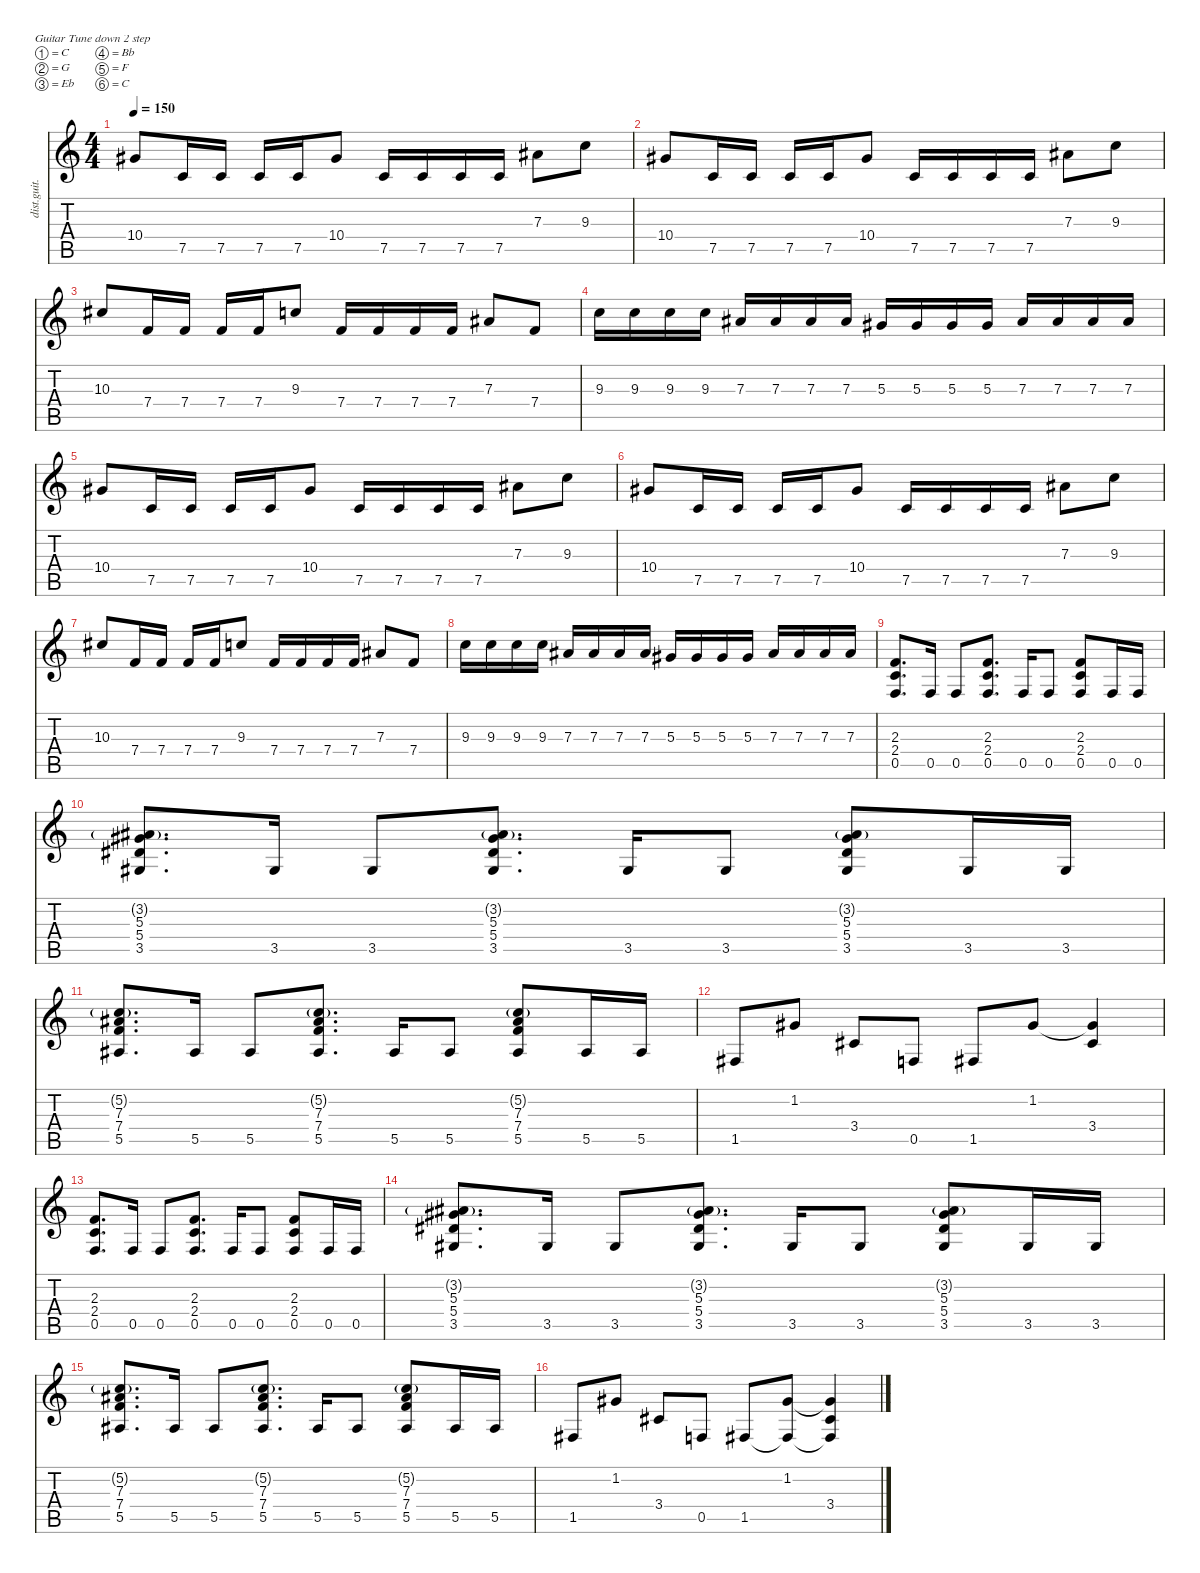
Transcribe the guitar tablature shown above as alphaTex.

\defaultSystemsLayout 4
\hideDynamics
\bracketExtendMode nobrackets
\otherSystemsTrackNameOrientation horizontal
\track ("Guitar 1" "dist.guit.") {mute instrument distortionguitar}
\staff {score tabs}
\tuning (C4 G3 Eb3 Bb2 F2 C2)
\ts (4 4)
\tempo 150
\clef g2
\ks c
10.4{acc #}.8{dy f beam Up} 7.5.16{beam Up} 7.5.16{beam Up} 7.5.16{beam Up} 7.5.16{beam Up} 10.4{acc #}.8{beam Up} 7.5.16{beam Up} 7.5.16{beam Up} 7.5.16{beam Up} 7.5.16{beam Up} 7.3{acc #}.8{beam Down} 9.3.8{beam Down} |
10.4{acc #}.8{beam Up} 7.5.16{beam Up} 7.5.16{beam Up} 7.5.16{beam Up} 7.5.16{beam Up} 10.4{acc #}.8{beam Up} 7.5.16{beam Up} 7.5.16{beam Up} 7.5.16{beam Up} 7.5.16{beam Up} 7.3{acc #}.8{beam Down} 9.3.8{beam Down} |
10.3{acc #}.8{beam Up} 7.4.16{beam Up} 7.4.16{beam Up} 7.4.16{beam Up} 7.4.16{beam Up} 9.3.8{beam Up} 7.4.16{beam Up} 7.4.16{beam Up} 7.4.16{beam Up} 7.4.16{beam Up} 7.3{acc #}.8{beam Up} 7.4.8{beam Up} |
9.3.16{beam Down} 9.3.16{beam Down} 9.3.16{beam Down} 9.3.16{beam Down} 7.3{acc #}.16{beam Up} 7.3{acc #}.16{beam Up} 7.3{acc #}.16{beam Up} 7.3{acc #}.16{beam Up} 5.3{acc #}.16{beam Up} 5.3{acc #}.16{beam Up} 5.3{acc #}.16{beam Up} 5.3{acc #}.16{beam Up} 7.3{acc #}.16{beam Up} 7.3{acc #}.16{beam Up} 7.3{acc #}.16{beam Up} 7.3{acc #}.16{beam Up} |
10.4{acc #}.8{beam Up} 7.5.16{beam Up} 7.5.16{beam Up} 7.5.16{beam Up} 7.5.16{beam Up} 10.4{acc #}.8{beam Up} 7.5.16{beam Up} 7.5.16{beam Up} 7.5.16{beam Up} 7.5.16{beam Up} 7.3{acc #}.8{beam Down} 9.3.8{beam Down} |
10.4{acc #}.8{beam Up} 7.5.16{beam Up} 7.5.16{beam Up} 7.5.16{beam Up} 7.5.16{beam Up} 10.4{acc #}.8{beam Up} 7.5.16{beam Up} 7.5.16{beam Up} 7.5.16{beam Up} 7.5.16{beam Up} 7.3{acc #}.8{beam Down} 9.3.8{beam Down} |
10.3{acc #}.8{beam Up} 7.4.16{beam Up} 7.4.16{beam Up} 7.4.16{beam Up} 7.4.16{beam Up} 9.3.8{beam Up} 7.4.16{beam Up} 7.4.16{beam Up} 7.4.16{beam Up} 7.4.16{beam Up} 7.3{acc #}.8{beam Up} 7.4.8{beam Up} |
9.3.16{beam Down} 9.3.16{beam Down} 9.3.16{beam Down} 9.3.16{beam Down} 7.3{acc #}.16{beam Up} 7.3{acc #}.16{beam Up} 7.3{acc #}.16{beam Up} 7.3{acc #}.16{beam Up} 5.3{acc #}.16{beam Up} 5.3{acc #}.16{beam Up} 5.3{acc #}.16{beam Up} 5.3{acc #}.16{beam Up} 7.3{acc #}.16{beam Up} 7.3{acc #}.16{beam Up} 7.3{acc #}.16{beam Up} 7.3{acc #}.16{beam Up} |
(2.3 2.4 0.5).8{d dy mf beam Up} 0.5.16{beam Up} 0.5.8{beam Up} (2.3 2.4 0.5).8{d beam Up} 0.5.16{beam Up} 0.5.8{beam Up} (2.3 2.4 0.5).8{beam Up} 0.5.16{beam Up} 0.5.16{beam Up} |
(3.2{g acc #} 5.3{acc #} 5.4{acc #} 3.5{acc #}).8{d beam Up} 3.5{acc #}.16{beam Up} 3.5{acc #}.8{beam Up} (3.2{g acc #} 5.3{acc #} 5.4{acc #} 3.5{acc #}).8{d beam Up} 3.5{acc #}.16{beam Up} 3.5{acc #}.8{beam Up} (3.2{g acc #} 5.3{acc #} 5.4{acc #} 3.5{acc #}).8{beam Up} 3.5{acc #}.16{beam Up} 3.5{acc #}.16{beam Up} |
(5.2{g} 7.3{acc #} 7.4 5.5{acc #}).8{d beam Up} 5.5{acc #}.16{beam Up} 5.5{acc #}.8{beam Up} (5.2{g} 7.3{acc #} 7.4 5.5{acc #}).8{d beam Up} 5.5{acc #}.16{beam Up} 5.5{acc #}.8{beam Up} (5.2{g} 7.3{acc #} 7.4 5.5{acc #}).8{beam Up} 5.5{acc #}.16{beam Up} 5.5{acc #}.16{beam Up} |
1.5{acc #}.8{beam Up} 1.2{acc #}.8{beam Up} 3.4{acc #}.8{beam Up} 0.5.8{beam Up} 1.5{acc #}.8{beam Up} 1.2{acc #}.8{beam Up} (1.2{t acc #} 3.4{acc #}).4{dy f beam Up} |
(2.3 2.4 0.5).8{d dy mf beam Up} 0.5.16{beam Up} 0.5.8{beam Up} (2.3 2.4 0.5).8{d beam Up} 0.5.16{beam Up} 0.5.8{beam Up} (2.3 2.4 0.5).8{beam Up} 0.5.16{beam Up} 0.5.16{beam Up} |
(3.2{g acc #} 5.3{acc #} 5.4{acc #} 3.5{acc #}).8{d beam Up} 3.5{acc #}.16{beam Up} 3.5{acc #}.8{beam Up} (3.2{g acc #} 5.3{acc #} 5.4{acc #} 3.5{acc #}).8{d beam Up} 3.5{acc #}.16{beam Up} 3.5{acc #}.8{beam Up} (3.2{g acc #} 5.3{acc #} 5.4{acc #} 3.5{acc #}).8{beam Up} 3.5{acc #}.16{beam Up} 3.5{acc #}.16{beam Up} |
(5.2{g} 7.3{acc #} 7.4 5.5{acc #}).8{d beam Up} 5.5{acc #}.16{beam Up} 5.5{acc #}.8{beam Up} (5.2{g} 7.3{acc #} 7.4 5.5{acc #}).8{d beam Up} 5.5{acc #}.16{beam Up} 5.5{acc #}.8{beam Up} (5.2{g} 7.3{acc #} 7.4 5.5{acc #}).8{beam Up} 5.5{acc #}.16{beam Up} 5.5{acc #}.16{beam Up} |
1.5{acc #}.8{beam Up} 1.2{acc #}.8{beam Up} 3.4{acc #}.8{beam Up} 0.5.8{beam Up} 1.5{acc #}.8{beam Up} (1.2{acc #} 1.5{t acc #}).8{beam Up} (1.2{t acc #} 3.4{acc #} 1.5{t acc #}).4{dy f beam Up}
